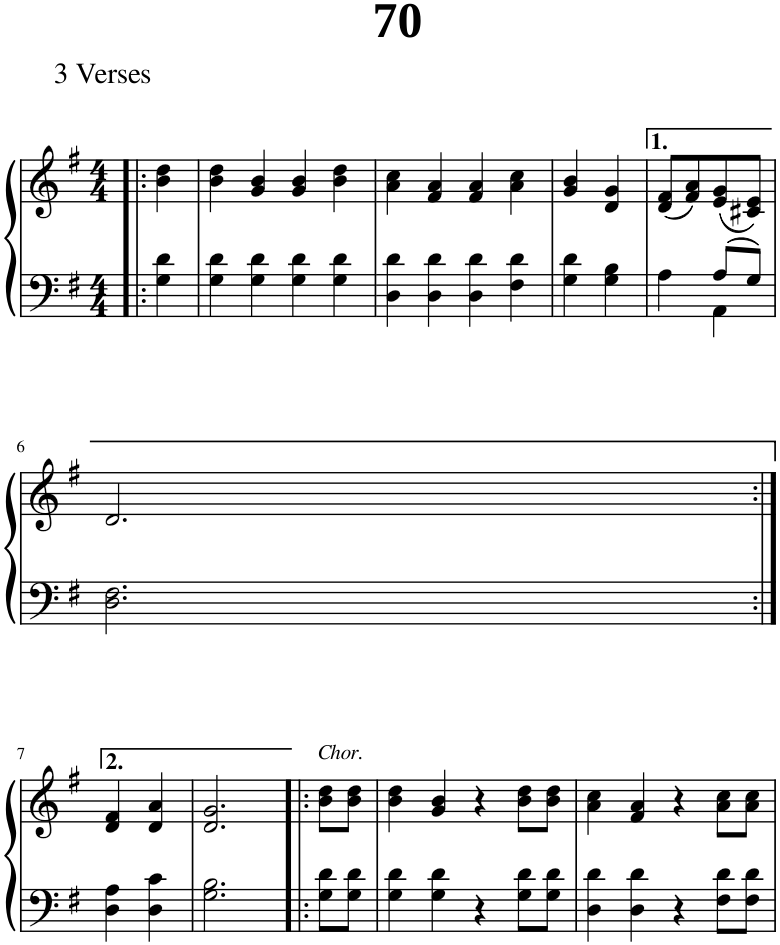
**kern	**kern
*part1	*part1
*staff2	*staff1
*I"Piano	*
*I'Pno.	*
*clefF4	*clefG2
*k[f#]	*k[f#]
*M4/4	*M4/4
=1!|:	=1!|:
4G\ 4d\	4b\ 4dd\
=2	=2
4G\ 4d\	4b\ 4dd\
4G\ 4d\	4g/ 4b/
4G\ 4d\	4g/ 4b/
4G\ 4d\	4b\ 4dd\
=3	=3
4D\ 4d\	4a\ 4cc\
4D\ 4d\	4f#/ 4a/
4D\ 4d\	4f#/ 4a/
4F#\ 4d\	4a\ 4cc\
=4	=4
4G\ 4d\	4g/ 4b/
4G\ 4B\	4d/ 4g/
=5	=5
*^	*
4A\	4ryy	(8d/ 8f#/L
.	.	8f#/ 8a/)
8A/L	4AA\	(8e/ 8g/
8G/J	.	8c#X/ 8e/J)
*v	*v	*
!!LO:LB:g=z
=6	=6
2.D\ 2.F#\	2.d/
!!LO:LB:g=z
=7:|!	=7:|!
4D\ 4A\	4d/ 4f#/
4D\ 4c\	4d/ 4a/
=8	=8
2.G\ 2.B\	2.d/ 2.g/
=9!|:	=9!|:
!	!LO:TX:a:i:t=Chor.
8G\ 8d\L	8b\ 8dd\L
8G\ 8d\J	8b\ 8dd\J
=10	=10
4G\ 4d\	4b\ 4dd\
4G\ 4d\	4g/ 4b/
4r	4r
8G\ 8d\L	8b\ 8dd\L
8G\ 8d\J	8b\ 8dd\J
=11	=11
4D\ 4d\	4a\ 4cc\
4D\ 4d\	4f#/ 4a/
4r	4r
8F#\ 8d\L	8a\ 8cc\L
8F#\ 8d\J	8a\ 8cc\J
=	=
*-	*-
